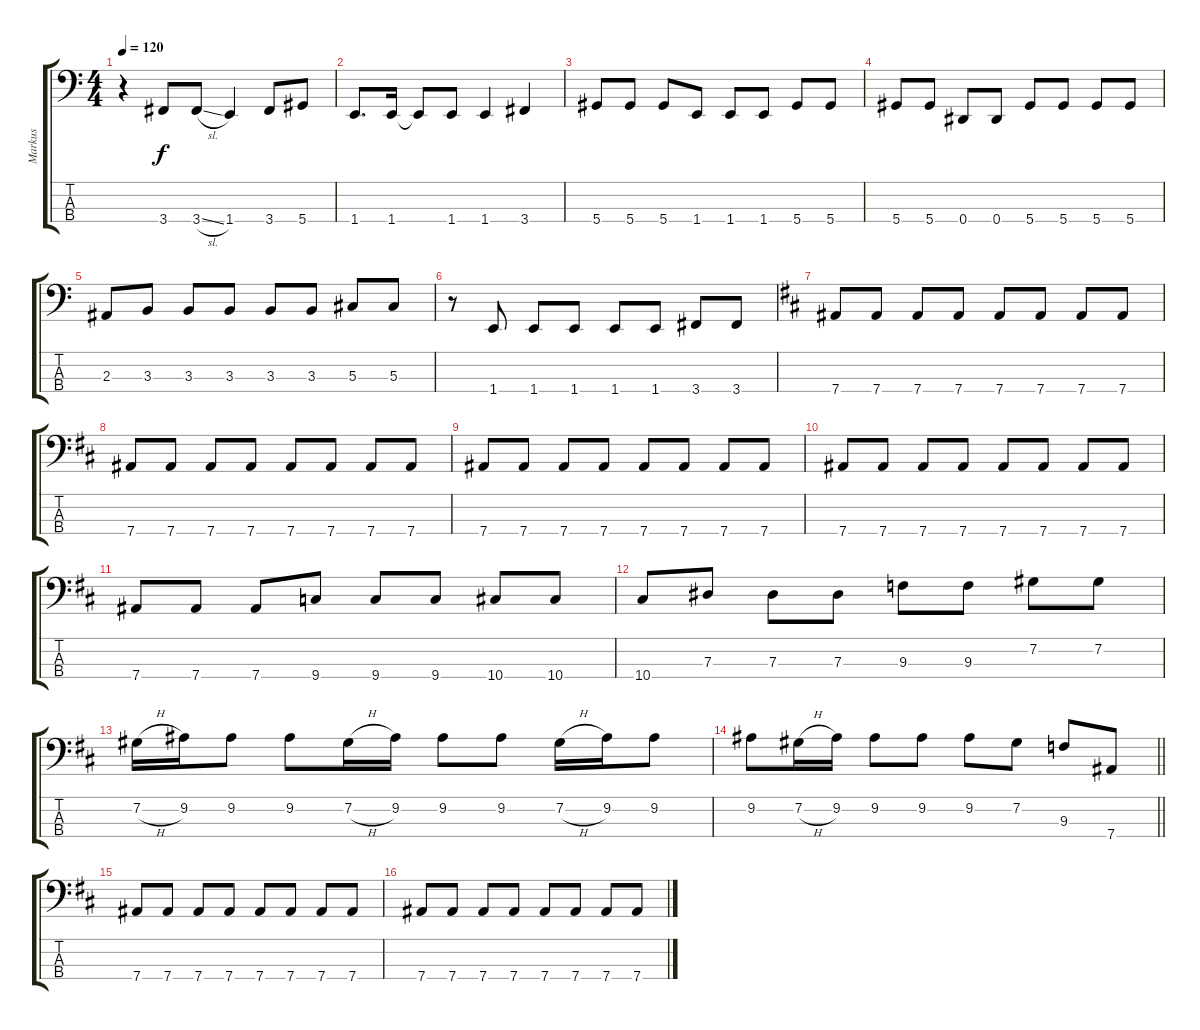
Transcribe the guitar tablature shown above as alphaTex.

\track ("Markus" "Markus") {instrument electricbassfinger}
\staff {score tabs}
\tuning (Gb2 Db2 Ab1 Eb1) {hide}
\ts (4 4)
\tempo 120
\clef f4
\ks aminor
r.4{dy f} 3.4.8 3.4{sl}.8 1.4.4 3.4.8 5.4.8 |
1.4.8{d} 1.4.16 1.4{t}.8 1.4.8 1.4.4 3.4.4 |
5.4.8 5.4.8 5.4.8 1.4.8 1.4.8 1.4.8 5.4.8 5.4.8 |
5.4.8 5.4.8 0.4.8 0.4.8 5.4.8 5.4.8 5.4.8 5.4.8 |
2.3.8 3.3.8 3.3.8 3.3.8 3.3.8 3.3.8 5.3.8 5.3.8 |
r.8 1.4.8 1.4.8 1.4.8 1.4.8 1.4.8 3.4.8 3.4.8 |
\ks bminor
7.4.8 7.4.8 7.4.8 7.4.8 7.4.8 7.4.8 7.4.8 7.4.8 |
7.4.8 7.4.8 7.4.8 7.4.8 7.4.8 7.4.8 7.4.8 7.4.8 |
7.4.8 7.4.8 7.4.8 7.4.8 7.4.8 7.4.8 7.4.8 7.4.8 |
7.4.8 7.4.8 7.4.8 7.4.8 7.4.8 7.4.8 7.4.8 7.4.8 |
7.4.8 7.4.8 7.4.8 9.4.8 9.4.8 9.4.8 10.4.8 10.4.8 |
10.4.8 7.3.8 7.3.8 7.3.8 9.3.8 9.3.8 7.2.8 7.2.8 |
7.2{h}.16 9.2.16 9.2.8 9.2.8 7.2{h}.16 9.2.16 9.2.8 9.2.8 7.2{h}.16 9.2.16 9.2.8 |
\barLineRight lightlight
9.2.8 7.2{h}.16 9.2.16 9.2.8 9.2.8 9.2.8 7.2.8 9.3.8 7.4.8 |
7.4.8 7.4.8 7.4.8 7.4.8 7.4.8 7.4.8 7.4.8 7.4.8 |
7.4.8 7.4.8 7.4.8 7.4.8 7.4.8 7.4.8 7.4.8 7.4.8
